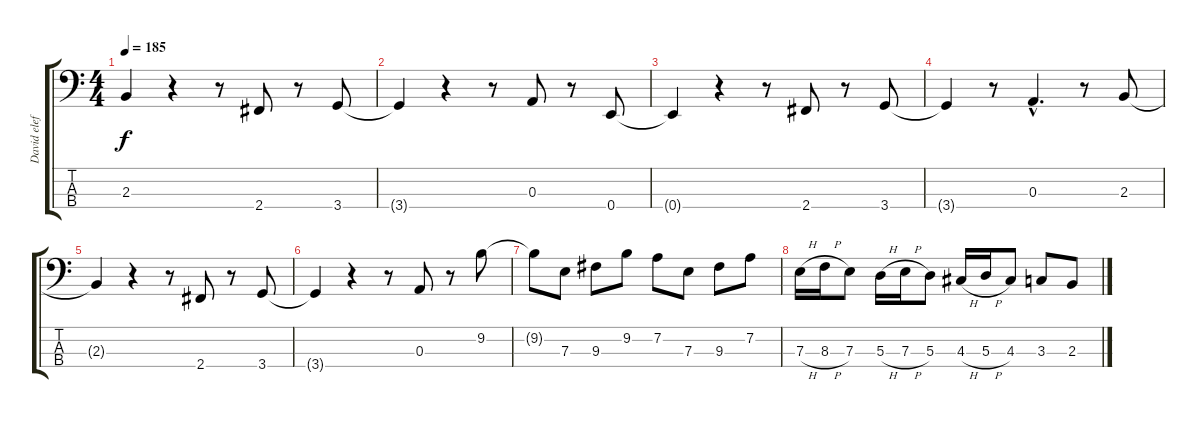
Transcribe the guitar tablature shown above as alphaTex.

\track ("David eleffson" "David elef") {instrument electricbasspick}
\staff {score tabs}
\tuning (G2 D2 A1 E1) {hide}
\ts (4 4)
\tempo 185
\clef f4
\ks c
2.3{t}.4{dy f} r.4 r.8 2.4.8 r.8 3.4.8 |
3.4{t}.4 r.4 r.8 0.3.8 r.8 0.4.8 |
0.4{t}.4 r.4 r.8 2.4.8 r.8 3.4.8 |
3.4{t}.4 r.8 0.3{hac}.4{d} r.8 2.3.8 |
2.3{t}.4 r.4 r.8 2.4.8 r.8 3.4.8 |
3.4{t}.4 r.4 r.8 0.3.8 r.8 9.2.8 |
9.2{t}.8 7.3.8 9.3.8 9.2.8 7.2.8 7.3.8 9.3.8 7.2.8 |
7.3{h}.16 8.3{h}.16 7.3.8 5.3{h}.16 7.3{h}.16 5.3.8 4.3{h}.16 5.3{h}.16 4.3.8 3.3.8 2.3.8
